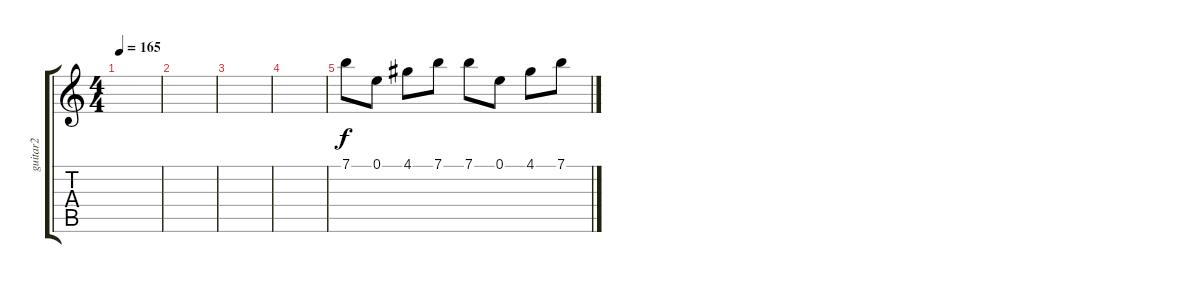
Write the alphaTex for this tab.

\track ("guitar2" "guitar2") {instrument distortionguitar}
\staff {score tabs}
\tuning (E4 B3 G3 D3 A2 E2) {hide}
\ts (4 4)
\tempo 165
\clef g2
\ks c
|
|
|
|
7.1.8 0.1.8 4.1.8 7.1.8 7.1.8 0.1.8 4.1.8 7.1.8
